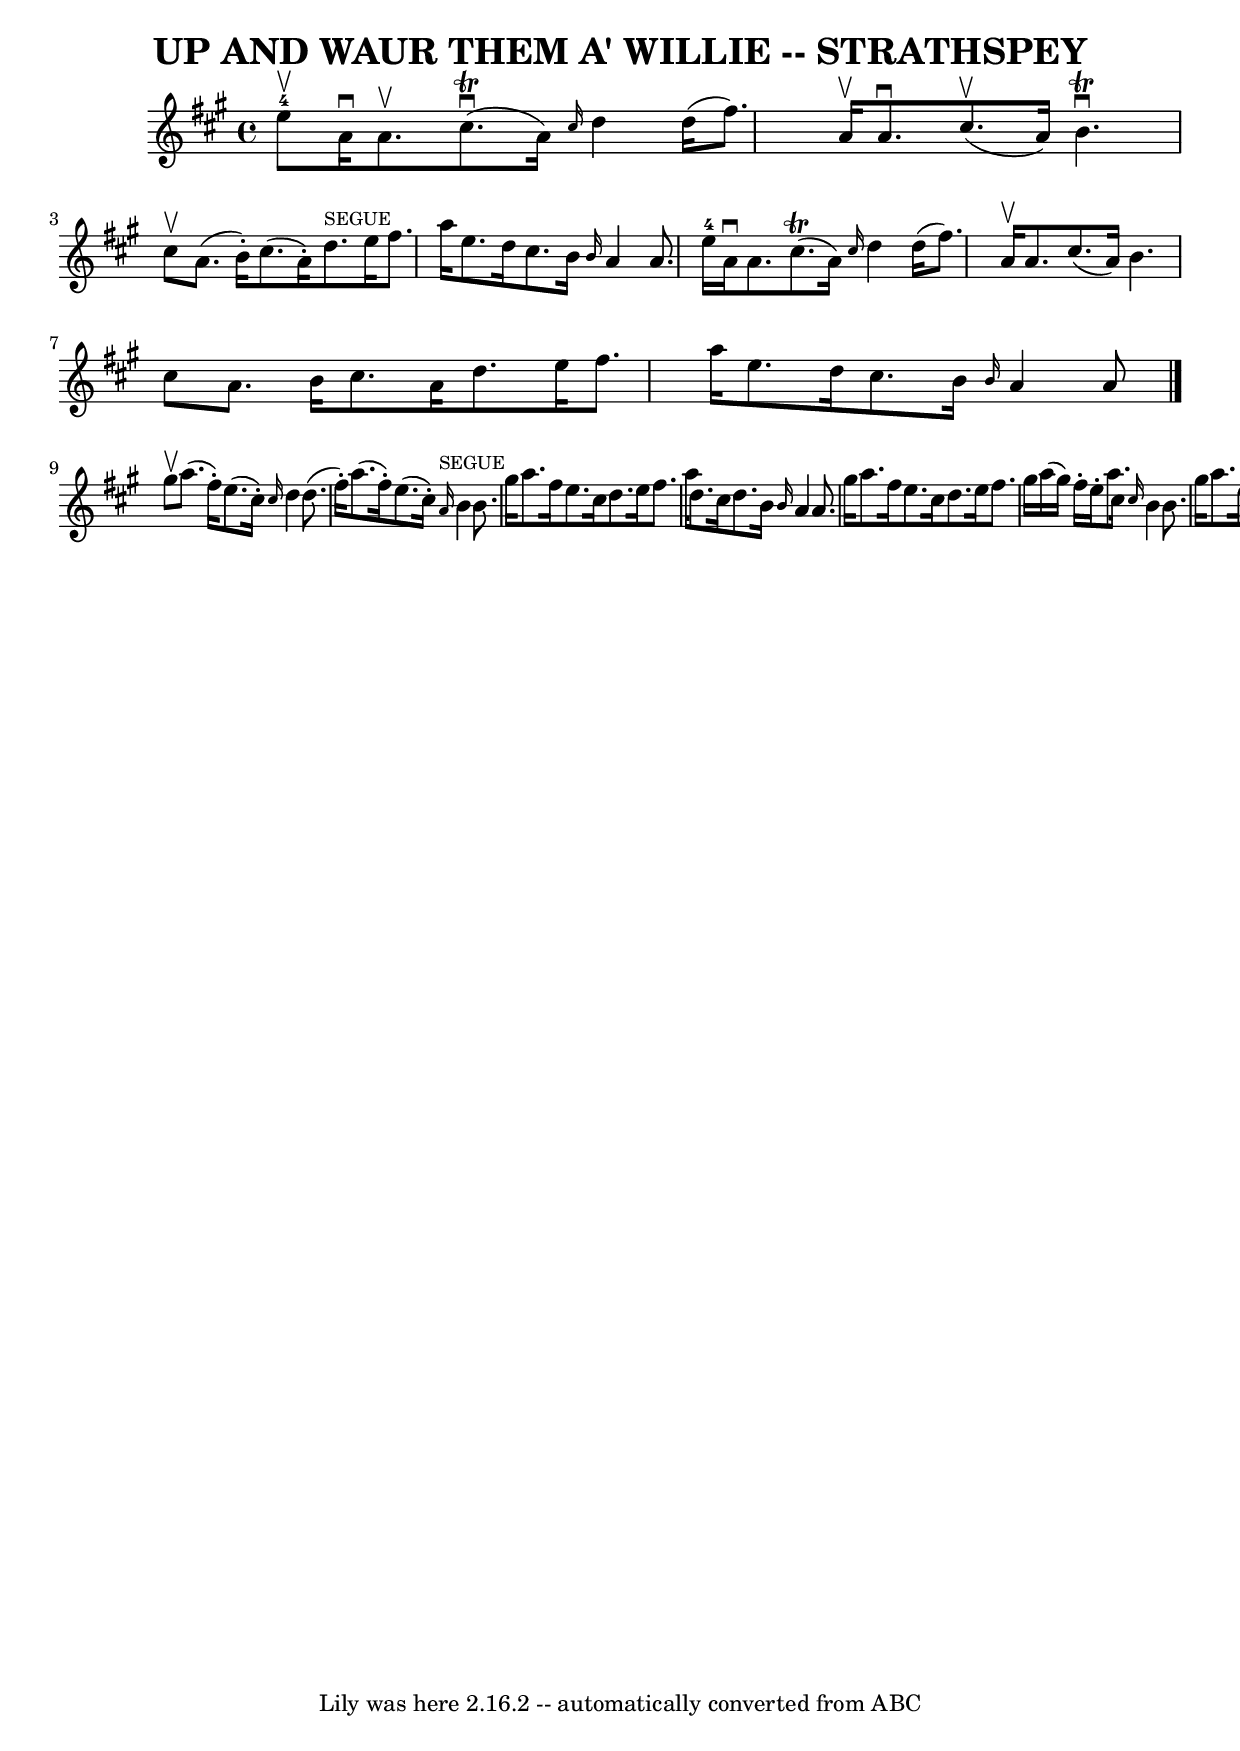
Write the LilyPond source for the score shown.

\version "2.16.2"
\include "Mammoth.ily"
\header {
	%% book = "Ryan's Mammoth Collection of Fiddle Tunes"
	composer = ""
	crossRefNumber = "1"
	footnotes = ""
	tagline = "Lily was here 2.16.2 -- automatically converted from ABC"
	title = "UP AND WAUR THEM A' WILLIE -- STRATHSPEY"
}
voicedefault =  {


 \override Staff.TimeSignature #'style = #'C
 \time 4/4 
\key a \major e''8-4^\upbow   |
 a'16^\downbow   
a'8.^\upbow cis''8. (^\trill^\downbow a'16) \grace { cis''16  }   
d''4 d''16 (fis''8.)   |
 a'16^\upbow a'8.^\downbow     
cis''8. (^\upbow a'16) b'4.^\trill^\downbow cis''8^\upbow   |
 
 a'8. (b'16 -.) cis''8. (a'16 -.) d''8.^\segue e''16    
fis''8. a''16    |
 e''8. d''16 cis''8. b'16  \grace {    
b'16  } a'4 a'8. e''16-4   |
 a'16^\downbow a'8.      
cis''8. (^\trill a'16) \grace { cis''16  } d''4 d''16 (fis''8.  
-)   |
 a'16^\upbow a'8. cis''8. (a'16) b'4. cis''8    
|
 a'8. b'16 cis''8. a'16 d''8. e''16 fis''8.    
a''16    |
 e''8. d''16 cis''8. b'16  \grace { b'16  }   
a'4 a'8    \bar "|." gis''8^\upbow   |
 a''8. (fis''16 -. 
-) e''8. (cis''16 -.) \grace { cis''16  } d''4 d''8. (fis''16 
-.)   |
 a''8. (fis''16 -.) e''8. (cis''16 -.)   
\grace { a'16^\segue } b'4 b'8. gis''16    |
 a''8.    
fis''16 e''8. cis''16 d''8. e''16 fis''8. a''16    |
   
d''8. cis''16 d''8. b'16  \grace { b'16  } a'4 a'8. gis''16 
   |
 a''8. fis''16 e''8. cis''16 d''8. e''16    
fis''8. gis''16    |
 a''16 (gis''16) fis''16 -. e''16 -.  
 a''8. cis''16  \grace { cis''16  } b'4 b'8. gis''16    |
  
 a''8. e''16 fis''8. cis''16 d''8. e''16 fis''8. a''16   
 |
 e''8. cis''16 d''8. b'16  \grace { b'16  } a'4 a'8 
   \bar "|."   
}

\score{
    <<

	\context Staff="default"
	{
	    \voicedefault 
	}

    >>
	\layout {
	}
	\midi {}
}
